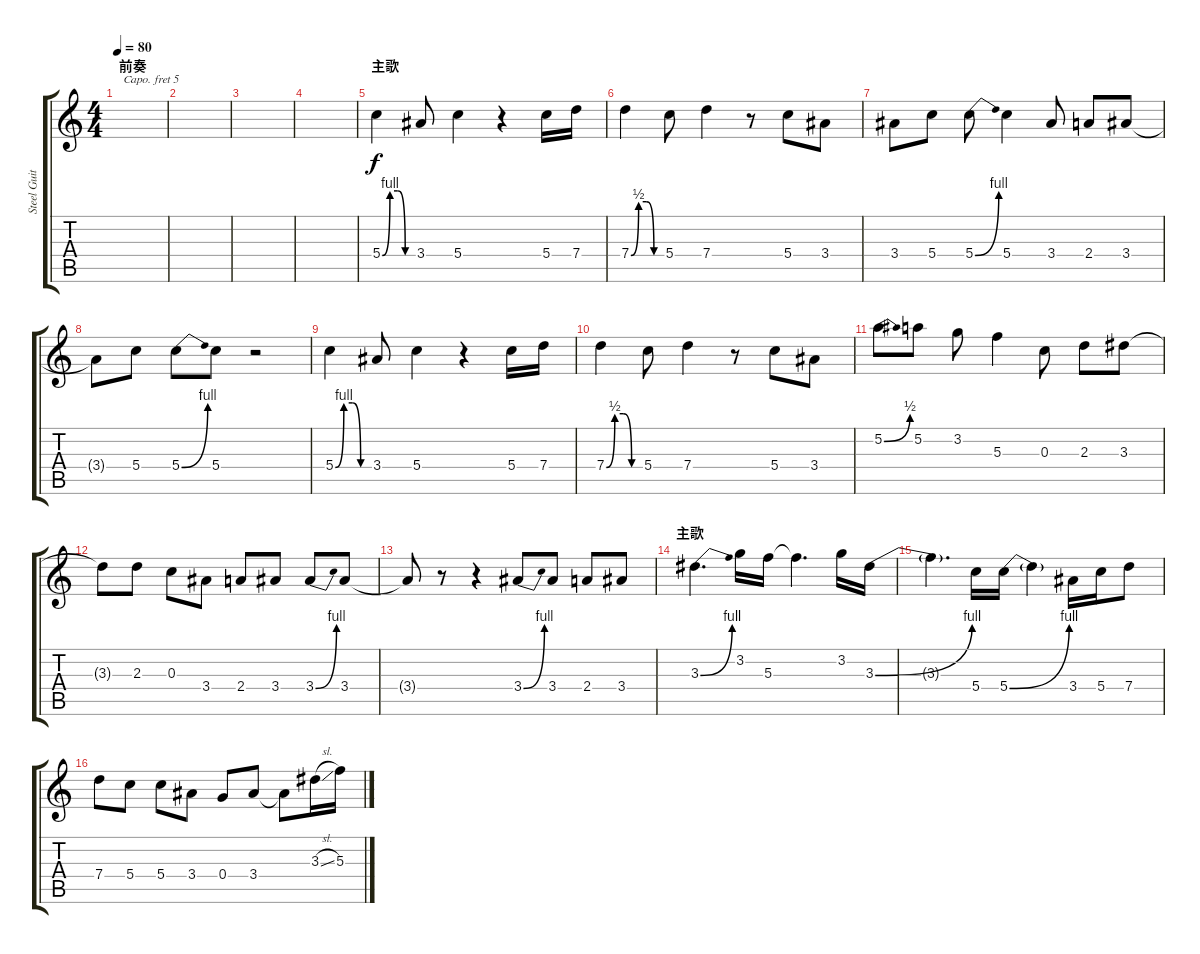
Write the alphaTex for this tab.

\track ("Steel Guitar" "Steel Guit") {instrument acousticguitarsteel}
\staff {score tabs}
\capo 5
\tuning (E4 B3 G3 D3 A2 E2) {hide}
\ts (4 4)
\section ("" "前奏")
\tempo 80
\clef g2
\ks c
|
|
|
|
\section ("" "主歌")
5.4{be (custom 0 0 15 4 30 4 45 0 60 0)}.4 3.4.8 5.4.4 r.4 5.4.16 7.4.16 |
7.4{be (custom 0 0 15 2 30 2 45 0 60 0)}.4 5.4.8 7.4.4 r.8 5.4.8 3.4.8 |
3.4.8 5.4.8 5.4{be (bend 0 0 60 4)}.8 5.4.4 3.4.8 2.4.8 3.4.8 |
3.4{t}.8 5.4.8 5.4{be (bend 0 0 60 4)}.8 5.4.8 r.2 |
5.4{be (custom 0 0 15 4 30 4 45 0 60 0)}.4 3.4.8 5.4.4 r.4 5.4.16 7.4.16 |
7.4{be (custom 0 0 15 2 30 2 45 0 60 0)}.4 5.4.8 7.4.4 r.8 5.4.8 3.4.8 |
5.2{be (bend 0 0 60 2)}.8 5.2.8 3.2.8 5.3.4 0.3.8 2.3.8 3.3.8 |
3.3{t}.8 2.3.8 0.3.8 3.4.8 2.4.8 3.4.8 3.4{be (bend 0 0 60 4)}.8 3.4.8 |
3.4{t}.8 r.8 r.4 3.4{be (bend 0 0 60 4)}.8 3.4.8 2.4.8 3.4.8 |
\section ("" "主歌")
3.3{be (bend 0 0 60 4)}.4{d} 3.2.16 5.3.16 5.3{t}.4{d} 3.2.16 3.3{be (bend 0 0 60 4)}.16 |
3.3{t}.4{d} 5.4.16 5.4{be (bend 0 0 60 4)}.16 5.4{t}.4 3.4.16 5.4.16 7.4.8 |
7.4.8 5.4.8 5.4.8 3.4.8 0.4.8 3.4.8 3.4{t}.8 3.3{sl}.16 5.3.16
